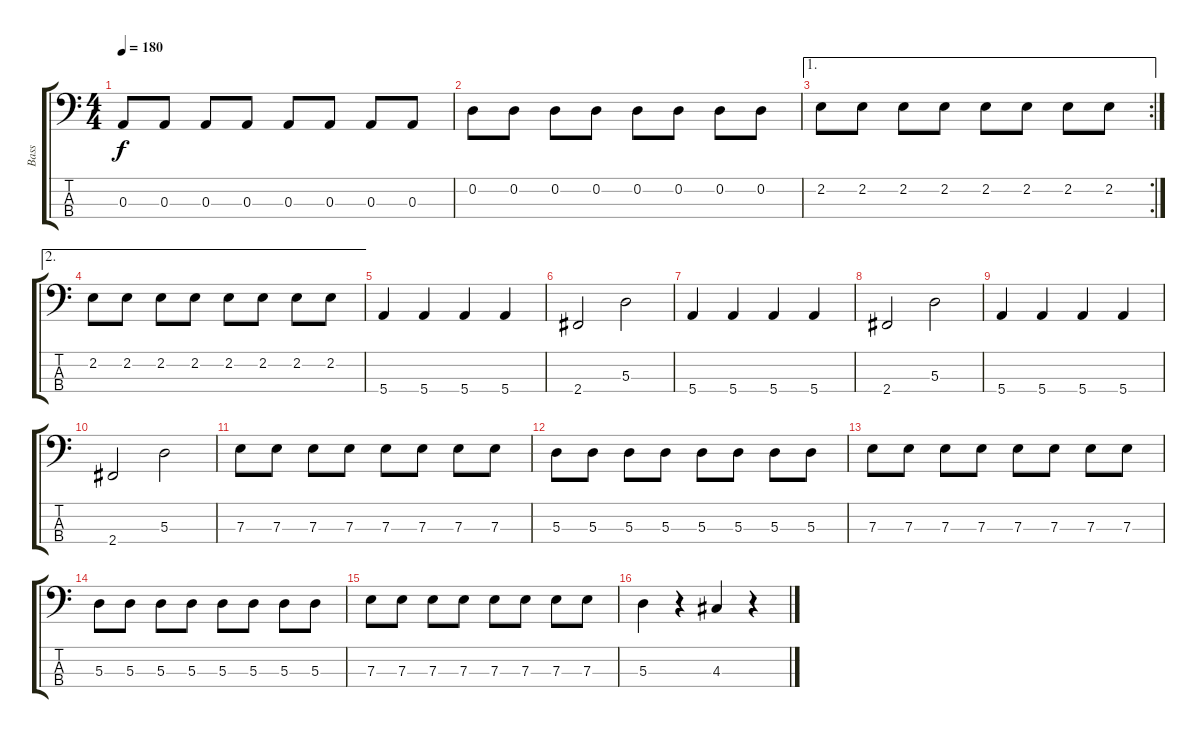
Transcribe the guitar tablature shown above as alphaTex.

\track ("Bass" "Bass") {instrument electricbasspick}
\staff {score tabs}
\tuning (G2 D2 A1 E1) {hide}
\ts (4 4)
\tempo 180
\clef f4
\ks c
0.3.8{dy f} 0.3.8 0.3.8 0.3.8 0.3.8 0.3.8 0.3.8 0.3.8 |
0.2.8 0.2.8 0.2.8 0.2.8 0.2.8 0.2.8 0.2.8 0.2.8 |
\ae 1
\rc 2
2.2.8 2.2.8 2.2.8 2.2.8 2.2.8 2.2.8 2.2.8 2.2.8 |
\ae 2
2.2.8 2.2.8 2.2.8 2.2.8 2.2.8 2.2.8 2.2.8 2.2.8 |
5.4.4 5.4.4 5.4.4 5.4.4 |
2.4.2 5.3.2 |
5.4.4 5.4.4 5.4.4 5.4.4 |
2.4.2 5.3.2 |
5.4.4 5.4.4 5.4.4 5.4.4 |
2.4.2 5.3.2 |
7.3.8 7.3.8 7.3.8 7.3.8 7.3.8 7.3.8 7.3.8 7.3.8 |
5.3.8 5.3.8 5.3.8 5.3.8 5.3.8 5.3.8 5.3.8 5.3.8 |
7.3.8 7.3.8 7.3.8 7.3.8 7.3.8 7.3.8 7.3.8 7.3.8 |
5.3.8 5.3.8 5.3.8 5.3.8 5.3.8 5.3.8 5.3.8 5.3.8 |
7.3.8 7.3.8 7.3.8 7.3.8 7.3.8 7.3.8 7.3.8 7.3.8 |
5.3.4 r.4 4.3.4 r.4
